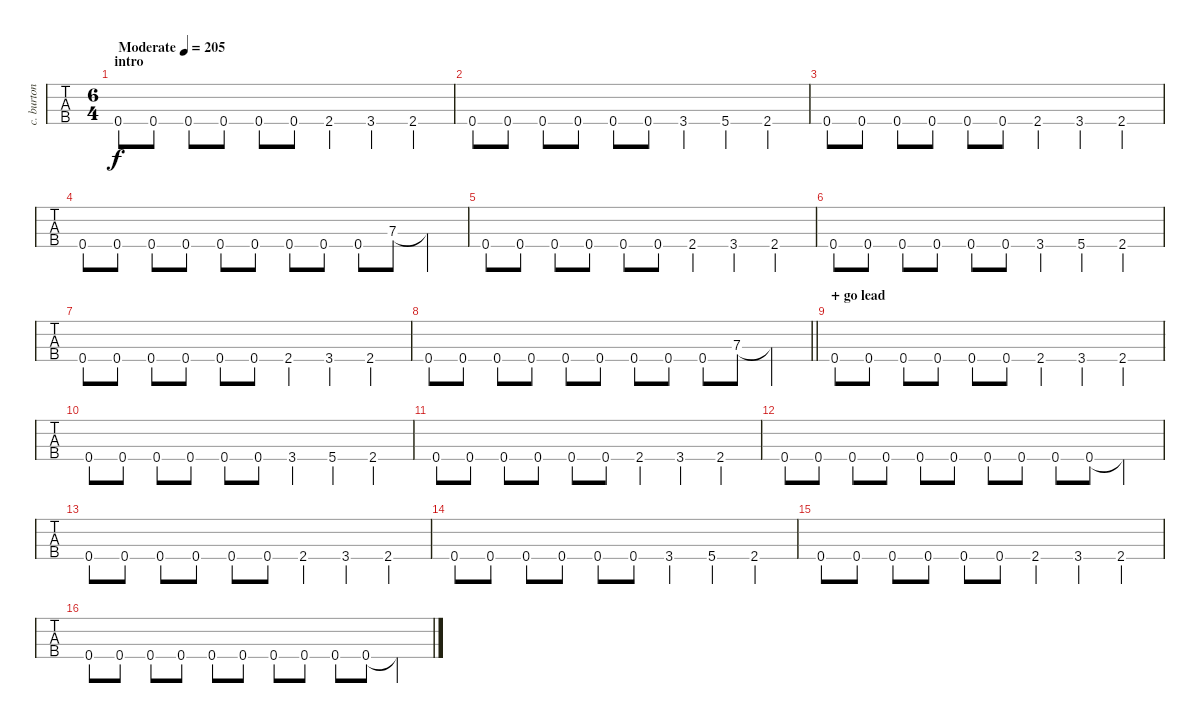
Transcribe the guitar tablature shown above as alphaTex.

\track ("c. burton - bass" "c. burton ") {instrument electricbassfinger}
\staff {tabs}
\tuning (G2 D2 A1 E1) {hide}
\ts (6 4)
\section ("" "intro")
\tempo (205 "Moderate")
\clef f4
\ks c
0.4.8{dy f instrument electricbassfinger} 0.4.8 0.4.8 0.4.8 0.4.8 0.4.8 2.4.4 3.4.4 2.4.4 |
0.4.8 0.4.8 0.4.8 0.4.8 0.4.8 0.4.8 3.4.4 5.4.4 2.4.4 |
0.4.8 0.4.8 0.4.8 0.4.8 0.4.8 0.4.8 2.4.4 3.4.4 2.4.4 |
0.4.8 0.4.8 0.4.8 0.4.8 0.4.8 0.4.8 0.4.8 0.4.8 0.4.8 7.3.8 7.3{t}.4 |
0.4.8 0.4.8 0.4.8 0.4.8 0.4.8 0.4.8 2.4.4 3.4.4 2.4.4 |
0.4.8 0.4.8 0.4.8 0.4.8 0.4.8 0.4.8 3.4.4 5.4.4 2.4.4 |
0.4.8 0.4.8 0.4.8 0.4.8 0.4.8 0.4.8 2.4.4 3.4.4 2.4.4 |
\barLineRight lightlight
0.4.8 0.4.8 0.4.8 0.4.8 0.4.8 0.4.8 0.4.8 0.4.8 0.4.8 7.3.8 7.3{t}.4 |
\section ("" "+ go lead")
0.4.8 0.4.8 0.4.8 0.4.8 0.4.8 0.4.8 2.4.4 3.4.4 2.4.4 |
0.4.8 0.4.8 0.4.8 0.4.8 0.4.8 0.4.8 3.4.4 5.4.4 2.4.4 |
0.4.8 0.4.8 0.4.8 0.4.8 0.4.8 0.4.8 2.4.4 3.4.4 2.4.4 |
0.4.8 0.4.8 0.4.8 0.4.8 0.4.8 0.4.8 0.4.8 0.4.8 0.4.8 0.4.8 0.4{t}.4 |
0.4.8 0.4.8 0.4.8 0.4.8 0.4.8 0.4.8 2.4.4 3.4.4 2.4.4 |
0.4.8 0.4.8 0.4.8 0.4.8 0.4.8 0.4.8 3.4.4 5.4.4 2.4.4 |
0.4.8 0.4.8 0.4.8 0.4.8 0.4.8 0.4.8 2.4.4 3.4.4 2.4.4 |
0.4.8 0.4.8 0.4.8 0.4.8 0.4.8 0.4.8 0.4.8 0.4.8 0.4.8 0.4.8 0.4{t}.4
